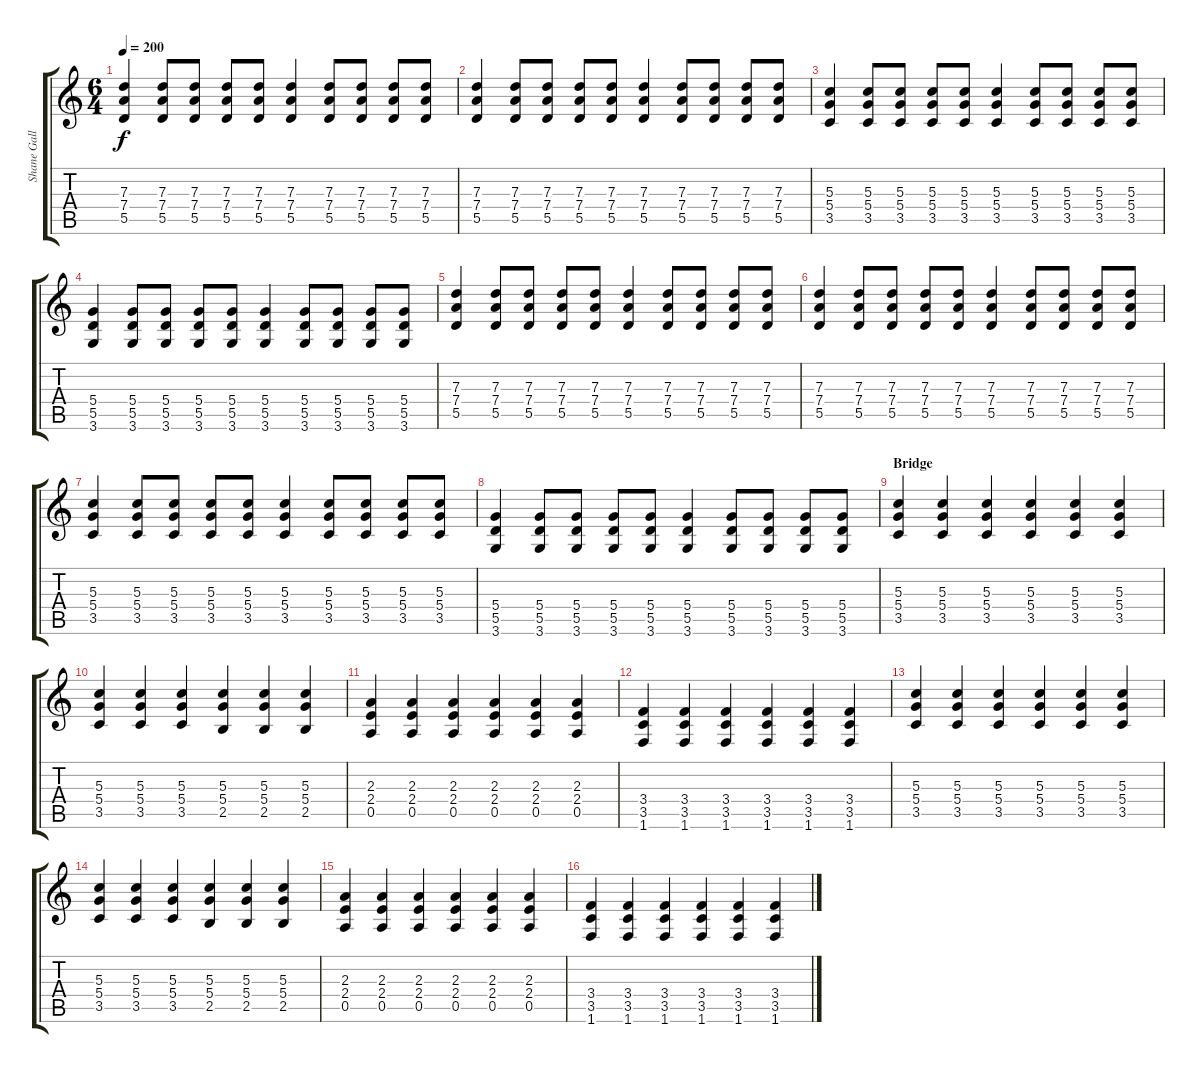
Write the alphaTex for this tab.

\track ("Shane Gallagher - Guitar 1" "Shane Gall") {instrument acousticguitarsteel}
\staff {score tabs}
\tuning (E4 B3 G3 D3 A2 E2) {hide}
\ts (6 4)
\tempo 200
\clef g2
\ks c
(7.3 7.4 5.5).4{dy f} (7.3 7.4 5.5).8 (7.3 7.4 5.5).8 (7.3 7.4 5.5).8 (7.3 7.4 5.5).8 (7.3 7.4 5.5).4 (7.3 7.4 5.5).8 (7.3 7.4 5.5).8 (7.3 7.4 5.5).8 (7.3 7.4 5.5).8 |
(7.3 7.4 5.5).4 (7.3 7.4 5.5).8 (7.3 7.4 5.5).8 (7.3 7.4 5.5).8 (7.3 7.4 5.5).8 (7.3 7.4 5.5).4 (7.3 7.4 5.5).8 (7.3 7.4 5.5).8 (7.3 7.4 5.5).8 (7.3 7.4 5.5).8 |
(5.3 5.4 3.5).4 (5.3 5.4 3.5).8 (5.3 5.4 3.5).8 (5.3 5.4 3.5).8 (5.3 5.4 3.5).8 (5.3 5.4 3.5).4 (5.3 5.4 3.5).8 (5.3 5.4 3.5).8 (5.3 5.4 3.5).8 (5.3 5.4 3.5).8 |
(5.4 5.5 3.6).4 (5.4 5.5 3.6).8 (5.4 5.5 3.6).8 (5.4 5.5 3.6).8 (5.4 5.5 3.6).8 (5.4 5.5 3.6).4 (5.4 5.5 3.6).8 (5.4 5.5 3.6).8 (5.4 5.5 3.6).8 (5.4 5.5 3.6).8 |
(7.3 7.4 5.5).4 (7.3 7.4 5.5).8 (7.3 7.4 5.5).8 (7.3 7.4 5.5).8 (7.3 7.4 5.5).8 (7.3 7.4 5.5).4 (7.3 7.4 5.5).8 (7.3 7.4 5.5).8 (7.3 7.4 5.5).8 (7.3 7.4 5.5).8 |
(7.3 7.4 5.5).4 (7.3 7.4 5.5).8 (7.3 7.4 5.5).8 (7.3 7.4 5.5).8 (7.3 7.4 5.5).8 (7.3 7.4 5.5).4 (7.3 7.4 5.5).8 (7.3 7.4 5.5).8 (7.3 7.4 5.5).8 (7.3 7.4 5.5).8 |
(5.3 5.4 3.5).4 (5.3 5.4 3.5).8 (5.3 5.4 3.5).8 (5.3 5.4 3.5).8 (5.3 5.4 3.5).8 (5.3 5.4 3.5).4 (5.3 5.4 3.5).8 (5.3 5.4 3.5).8 (5.3 5.4 3.5).8 (5.3 5.4 3.5).8 |
(5.4 5.5 3.6).4 (5.4 5.5 3.6).8 (5.4 5.5 3.6).8 (5.4 5.5 3.6).8 (5.4 5.5 3.6).8 (5.4 5.5 3.6).4 (5.4 5.5 3.6).8 (5.4 5.5 3.6).8 (5.4 5.5 3.6).8 (5.4 5.5 3.6).8 |
\section ("" "Bridge")
(5.3 5.4 3.5).4 (5.3 5.4 3.5).4 (5.3 5.4 3.5).4 (5.3 5.4 3.5).4 (5.3 5.4 3.5).4 (5.3 5.4 3.5).4 |
(5.3 5.4 3.5).4 (5.3 5.4 3.5).4 (5.3 5.4 3.5).4 (5.3 5.4 2.5).4 (5.3 5.4 2.5).4 (5.3 5.4 2.5).4 |
(2.3 2.4 0.5).4 (2.3 2.4 0.5).4 (2.3 2.4 0.5).4 (2.3 2.4 0.5).4 (2.3 2.4 0.5).4 (2.3 2.4 0.5).4 |
(3.4 3.5 1.6).4 (3.4 3.5 1.6).4 (3.4 3.5 1.6).4 (3.4 3.5 1.6).4 (3.4 3.5 1.6).4 (3.4 3.5 1.6).4 |
(5.3 5.4 3.5).4 (5.3 5.4 3.5).4 (5.3 5.4 3.5).4 (5.3 5.4 3.5).4 (5.3 5.4 3.5).4 (5.3 5.4 3.5).4 |
(5.3 5.4 3.5).4 (5.3 5.4 3.5).4 (5.3 5.4 3.5).4 (5.3 5.4 2.5).4 (5.3 5.4 2.5).4 (5.3 5.4 2.5).4 |
(2.3 2.4 0.5).4 (2.3 2.4 0.5).4 (2.3 2.4 0.5).4 (2.3 2.4 0.5).4 (2.3 2.4 0.5).4 (2.3 2.4 0.5).4 |
(3.4 3.5 1.6).4 (3.4 3.5 1.6).4 (3.4 3.5 1.6).4 (3.4 3.5 1.6).4 (3.4 3.5 1.6).4 (3.4 3.5 1.6).4
